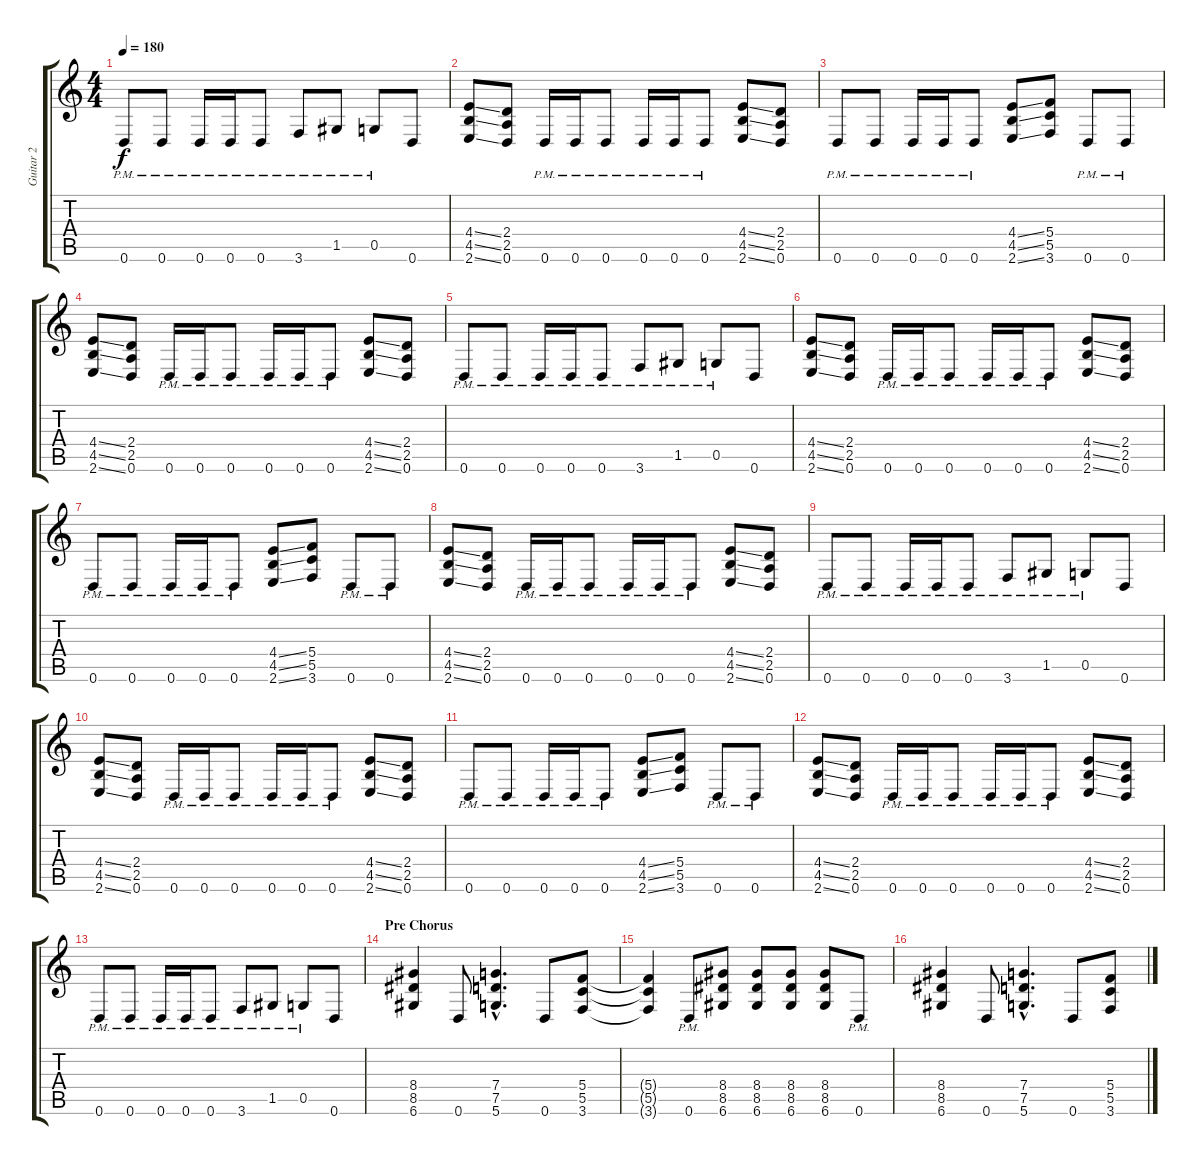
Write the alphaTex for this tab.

\track ("Guitar 2" "Guitar 2") {instrument distortionguitar}
\staff {score tabs}
\tuning (D4 A3 F3 C3 G2 D2) {hide}
\ts (4 4)
\tempo 180
\clef g2
\ks c
0.6{pm}.8{dy f} 0.6{pm}.8 0.6{pm}.16 0.6{pm}.16 0.6{pm}.8 3.6{pm}.8 1.5{pm}.8 0.5{pm}.8 0.6.8 |
(4.4{ss} 4.5{ss} 2.6{ss}).8 (2.4 2.5 0.6).8 0.6{pm}.16 0.6{pm}.16 0.6{pm}.8 0.6{pm}.16 0.6{pm}.16 0.6{pm}.8 (4.4{ss} 4.5{ss} 2.6{ss}).8 (2.4 2.5 0.6).8 |
0.6{pm}.8 0.6{pm}.8 0.6{pm}.16 0.6{pm}.16 0.6{pm}.8 (4.4{ss} 4.5{ss} 2.6{ss}).8 (5.4 5.5 3.6).8 0.6{pm}.8 0.6{pm}.8 |
(4.4{ss} 4.5{ss} 2.6{ss}).8 (2.4 2.5 0.6).8 0.6{pm}.16 0.6{pm}.16 0.6{pm}.8 0.6{pm}.16 0.6{pm}.16 0.6{pm}.8 (4.4{ss} 4.5{ss} 2.6{ss}).8 (2.4 2.5 0.6).8 |
0.6{pm}.8 0.6{pm}.8 0.6{pm}.16 0.6{pm}.16 0.6{pm}.8 3.6{pm}.8 1.5{pm}.8 0.5{pm}.8 0.6.8 |
(4.4{ss} 4.5{ss} 2.6{ss}).8 (2.4 2.5 0.6).8 0.6{pm}.16 0.6{pm}.16 0.6{pm}.8 0.6{pm}.16 0.6{pm}.16 0.6{pm}.8 (4.4{ss} 4.5{ss} 2.6{ss}).8 (2.4 2.5 0.6).8 |
0.6{pm}.8 0.6{pm}.8 0.6{pm}.16 0.6{pm}.16 0.6{pm}.8 (4.4{ss} 4.5{ss} 2.6{ss}).8 (5.4 5.5 3.6).8 0.6{pm}.8 0.6{pm}.8 |
(4.4{ss} 4.5{ss} 2.6{ss}).8 (2.4 2.5 0.6).8 0.6{pm}.16 0.6{pm}.16 0.6{pm}.8 0.6{pm}.16 0.6{pm}.16 0.6{pm}.8 (4.4{ss} 4.5{ss} 2.6{ss}).8 (2.4 2.5 0.6).8 |
0.6{pm}.8 0.6{pm}.8 0.6{pm}.16 0.6{pm}.16 0.6{pm}.8 3.6{pm}.8 1.5{pm}.8 0.5{pm}.8 0.6.8 |
(4.4{ss} 4.5{ss} 2.6{ss}).8 (2.4 2.5 0.6).8 0.6{pm}.16 0.6{pm}.16 0.6{pm}.8 0.6{pm}.16 0.6{pm}.16 0.6{pm}.8 (4.4{ss} 4.5{ss} 2.6{ss}).8 (2.4 2.5 0.6).8 |
0.6{pm}.8 0.6{pm}.8 0.6{pm}.16 0.6{pm}.16 0.6{pm}.8 (4.4{ss} 4.5{ss} 2.6{ss}).8 (5.4 5.5 3.6).8 0.6{pm}.8 0.6{pm}.8 |
(4.4{ss} 4.5{ss} 2.6{ss}).8 (2.4 2.5 0.6).8 0.6{pm}.16 0.6{pm}.16 0.6{pm}.8 0.6{pm}.16 0.6{pm}.16 0.6{pm}.8 (4.4{ss} 4.5{ss} 2.6{ss}).8 (2.4 2.5 0.6).8 |
0.6{pm}.8 0.6{pm}.8 0.6{pm}.16 0.6{pm}.16 0.6{pm}.8 3.6{pm}.8 1.5{pm}.8 0.5{pm}.8 0.6.8 |
\section ("" "Pre Chorus")
(8.4 8.5 6.6).4 0.6.8 (7.4{hac} 7.5{hac} 5.6{hac}).4{d} 0.6.8 (5.4 5.5 3.6).8 |
(5.4{t} 5.5{t} 3.6{t}).4 0.6{pm}.8 (8.4 8.5 6.6).8 (8.4 8.5 6.6).8 (8.4 8.5 6.6).8 (8.4 8.5 6.6).8 0.6{pm}.8 |
(8.4 8.5 6.6).4 0.6.8 (7.4{hac} 7.5{hac} 5.6{hac}).4{d} 0.6.8 (5.4 5.5 3.6).8
